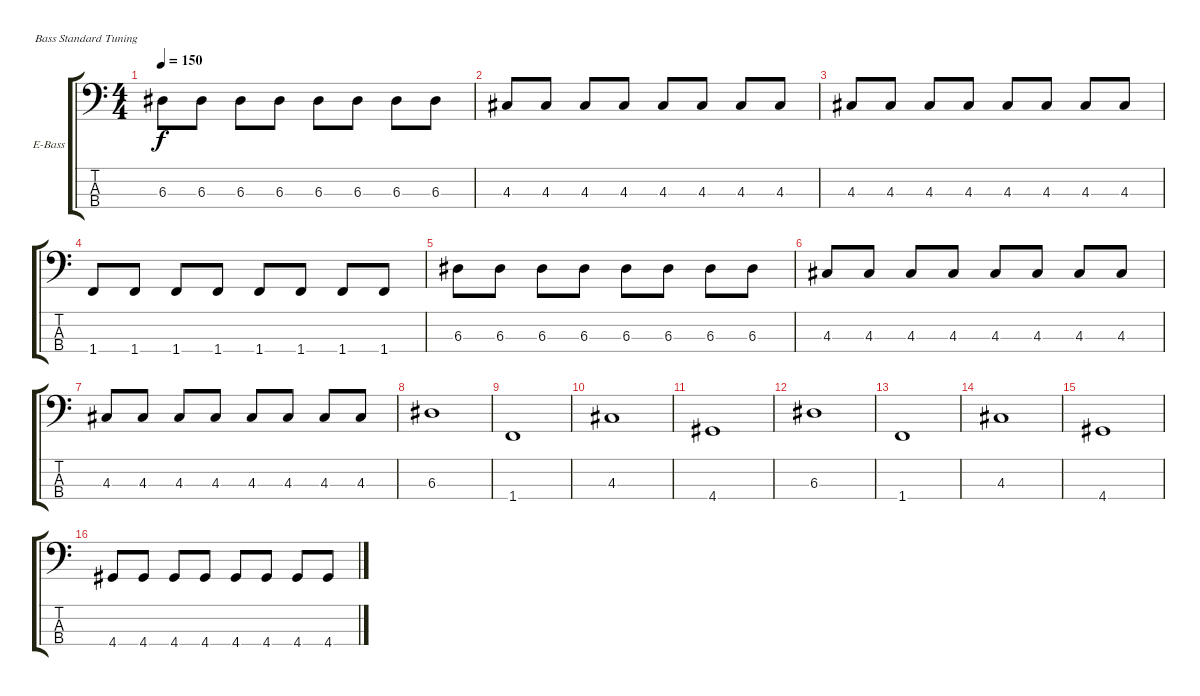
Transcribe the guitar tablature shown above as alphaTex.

\bracketExtendMode groupsimilarinstruments
\firstSystemTrackNameOrientation horizontal
\otherSystemsTrackNameOrientation horizontal
\track ("Mark" "E-Bass") {instrument electricbassfinger}
\staff {score tabs}
\tuning (G2 D2 A1 E1)
\ts (4 4)
\tempo 150
\clef f4
\ks c
6.3.8{dy f} 6.3.8 6.3.8 6.3.8 6.3.8 6.3.8 6.3.8 6.3.8 |
4.3.8 4.3.8 4.3.8 4.3.8 4.3.8 4.3.8 4.3.8 4.3.8 |
4.3.8 4.3.8 4.3.8 4.3.8 4.3.8 4.3.8 4.3.8 4.3.8 |
1.4.8 1.4.8 1.4.8 1.4.8 1.4.8 1.4.8 1.4.8 1.4.8 |
6.3.8 6.3.8 6.3.8 6.3.8 6.3.8 6.3.8 6.3.8 6.3.8 |
4.3.8 4.3.8 4.3.8 4.3.8 4.3.8 4.3.8 4.3.8 4.3.8 |
4.3.8 4.3.8 4.3.8 4.3.8 4.3.8 4.3.8 4.3.8 4.3.8 |
6.3.1 |
1.4.1 |
4.3.1 |
4.4.1 |
6.3.1 |
1.4.1 |
4.3.1 |
4.4.1 |
4.4.8 4.4.8 4.4.8 4.4.8 4.4.8 4.4.8 4.4.8 4.4.8
